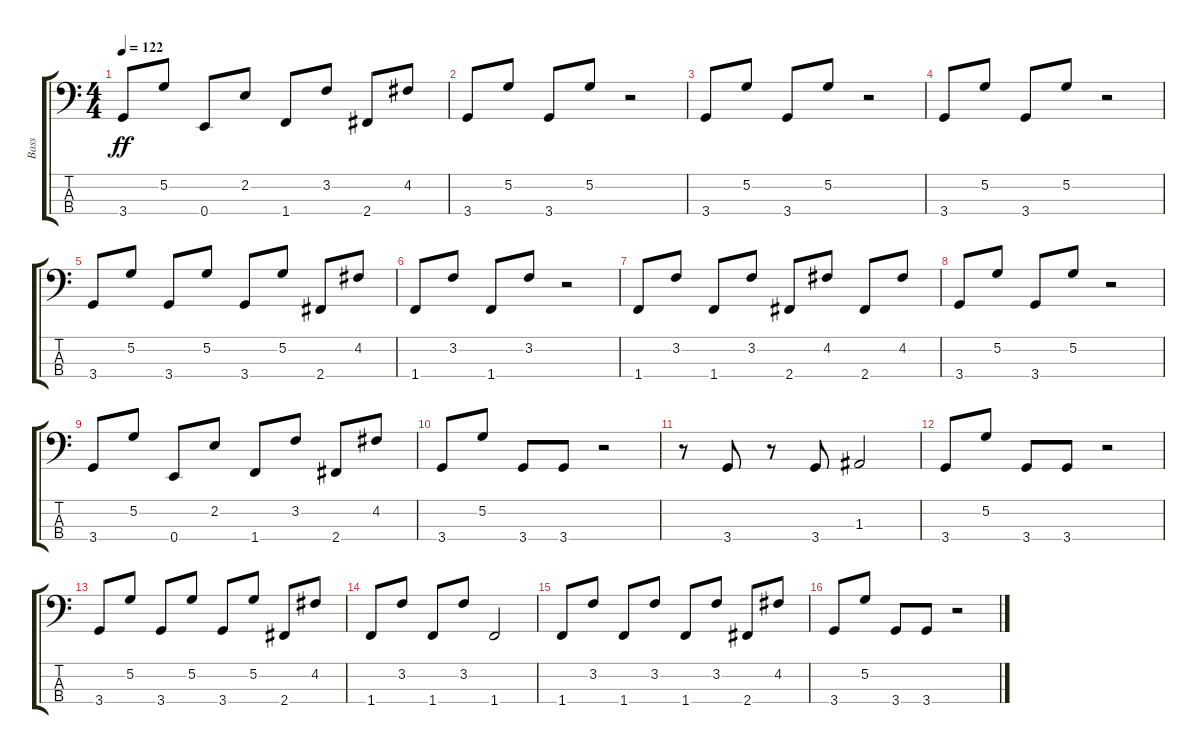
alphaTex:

\track ("Bass" "Bass") {instrument electricbassfinger}
\staff {score tabs}
\tuning (G2 D2 A1 E1) {hide}
\ts (4 4)
\tempo 122
\clef f4
\ks c
3.4.8{dy ff} 5.2.8 0.4.8 2.2.8 1.4.8 3.2.8 2.4.8 4.2.8 |
3.4.8 5.2.8 3.4.8 5.2.8 r.2 |
3.4.8 5.2.8 3.4.8 5.2.8 r.2 |
3.4.8 5.2.8 3.4.8 5.2.8 r.2 |
3.4.8 5.2.8 3.4.8 5.2.8 3.4.8 5.2.8 2.4.8 4.2.8 |
1.4.8 3.2.8 1.4.8 3.2.8 r.2 |
1.4.8 3.2.8 1.4.8 3.2.8 2.4.8 4.2.8 2.4.8 4.2.8 |
3.4.8 5.2.8 3.4.8 5.2.8 r.2 |
3.4.8 5.2.8 0.4.8 2.2.8 1.4.8 3.2.8 2.4.8 4.2.8 |
3.4.8 5.2.8 3.4.8 3.4.8 r.2 |
r.8 3.4.8 r.8 3.4.8 1.3.2 |
3.4.8 5.2.8 3.4.8 3.4.8 r.2 |
3.4.8 5.2.8 3.4.8 5.2.8 3.4.8 5.2.8 2.4.8 4.2.8 |
1.4.8 3.2.8 1.4.8 3.2.8 1.4.2 |
1.4.8 3.2.8 1.4.8 3.2.8 1.4.8 3.2.8 2.4.8 4.2.8 |
3.4.8 5.2.8 3.4.8 3.4.8 r.2
